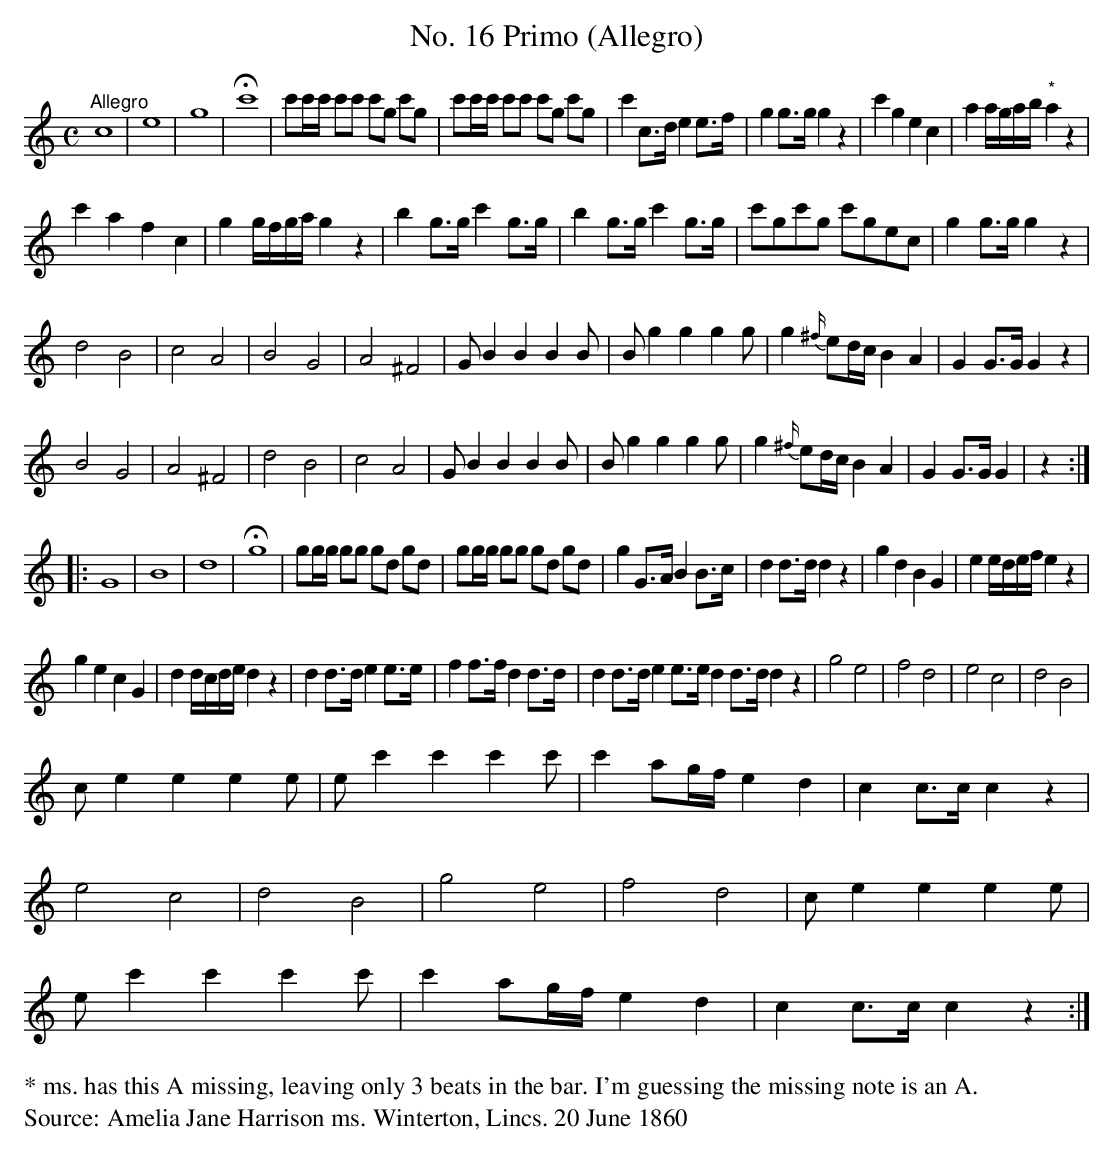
X:1
T:No. 16 Primo (Allegro)
M:C
L:1/8
K:C
"^Allegro"c8|e8|g8|!fermata!c'8|c'c'/c'/ c'c' c'g c'g|c'c'/c'/ c'c' c'g c'g|\
c'2c>de2e>f|g2g>gg2z2|c'2g2e2c2|a2a/g/a/b/"^*"a2z2|
c'2a2f2c2|g2g/f/g/a/g2z2|b2g>gc'2g>g|b2g>gc'2g>g|c'gc'g c'gec|g2g>gg2z2|
d4B4|c4A4|B4G4|A4^F4|GB2B2B2B|Bg2g2g2g|g2{^f/}ed/c/B2A2|G2G>GG2z2|
B4G4|A4^F4| d4B4|c4 A4|GB2B2B2B|Bg2g2g2g| g2{^f/}ed/c/ B2A2|G2G>GG2|z2::
G8|B8|d8|!fermata!g8|gg/g/ gg gd gd|gg/g/ gg gd gd|g2G>AB2B>c|d2d>dd2z2|\
g2d2B2G2|e2 e/d/e/f/e2z2|
g2e2c2G2|d2d/c/d/e/d2z2|d2d>de2e>e|f2f>fd2d>d|d2d>de2e>ed2d>dd2z2|\
g4e4|f4d4|e4c4|d4B4|
ce2e2e2e|ec'2c'2c'2c'|c'2ag/f/e2d2|c2c>cc2z2|e4c4|d4B4|g4e4|f4d4|\
ce2e2e2e|ec'2c'2c'2c'|c'2ag/f/e2d2|c2c>cc2z2:|
